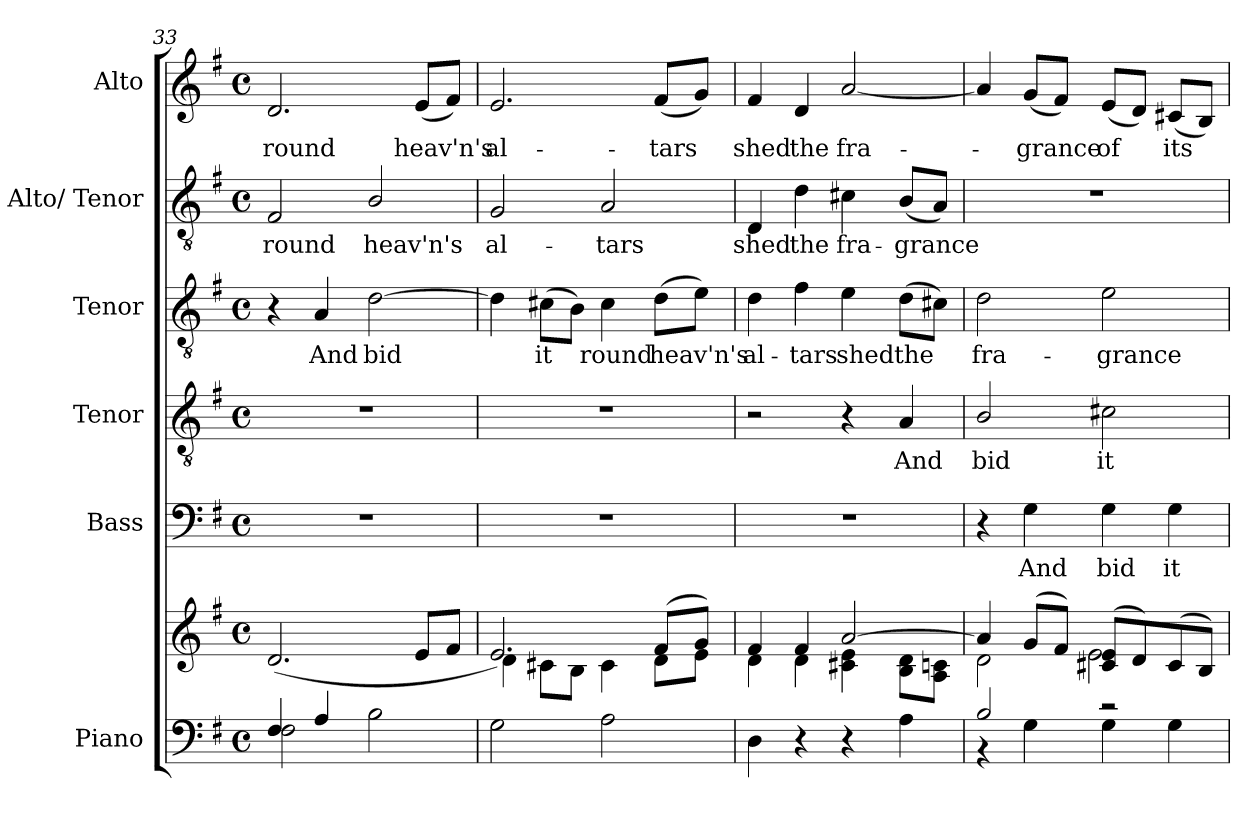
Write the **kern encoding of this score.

**kern	**kern	**kern	**text	**kern	**text	**kern	**text	**kern	**text	**kern	**text
*part6	*part6	*part5	*part5	*part4	*part4	*part3	*part3	*part2	*part2	*part1	*part1
*staff7	*staff6	*staff5	*staff5	*staff4	*staff4	*staff3	*staff3	*staff2	*staff2	*staff1	*staff1
*I"Piano	*	*I"Bass	*	*I"Tenor	*	*I"Tenor	*	*I"Alto/ Tenor	*	*I"Alto	*
*I'Pno.	*	*I'B.	*	*I'T.	*	*I'T.	*	*I'A.	*	*I'A.	*
!!LO:PB:g=z
*clefF4	*clefG2	*clefF4	*	*clefGv2	*	*clefGv2	*	*clefGv2	*	*clefG2	*
*	*	*	*	*ITrd7c12	*	*ITrd7c12	*	*ITrd7c12	*	*	*
*k[f#]	*k[f#]	*k[f#]	*	*k[f#]	*	*k[f#]	*	*k[f#]	*	*k[f#]	*
*G:	*G:	*G:	*	*G:	*	*G:	*	*G:	*	*G:	*
*M4/4	*M4/4	*M4/4	*	*M4/4	*	*M4/4	*	*M4/4	*	*M4/4	*
*met(c)	*met(c)	*met(c)	*	*met(c)	*	*met(c)	*	*met(c)	*	*met(c)	*
=33	=33	=33	=33	=33	=33	=33	=33	=33	=33	=33	=33
*^	*	*	*	*	*	*	*	*	*	*	*
!	!	!	!	!	!	!	!	!	!	!LO:LY:b:color=#000000	!	!
!	!	!	!	!	!	!	!	!	!	!	!	!LO:LY:b:color=#000000
4F#i/	2F#i\	(2.di/	1r	.	1r	.	4r	.	2FF#i/	round	2.di/	round
!	!	!	!	!	!	!	!	!LO:LY:b:color=#000000	!	!	!	!
4Ai/	.	.	.	.	.	.	4AAi/	And	.	.	.	.
!	!	!	!	!	!	!	!	!LO:LY:b:color=#000000	!	!	!	!
!	!	!	!	!	!	!	!	!	!	!LO:LY:b:color=#000000	!	!
2ryy	2Bi\	.	.	.	.	.	[2Di\	bid	2BBi/	heav'n's	.	.
!	!	!	!	!	!	!	!	!	!	!	!	!LO:LY:b:color=#000000
.	.	8ei/L	.	.	.	.	.	.	.	.	(8ei/L	heav'n's
.	.	8f#i/J	.	.	.	.	.	.	.	.	8f#i/J)	.
*v	*v	*	*	*	*	*	*	*	*	*	*	*
=34	=34	=34	=34	=34	=34	=34	=34	=34	=34	=34	=34
*	*^	*	*	*	*	*	*	*	*	*	*
!	!	!	!	!	!	!	!	!	!	!LO:LY:b:color=#000000	!	!
!	!	!	!	!	!	!	!	!	!	!	!	!LO:LY:b:color=#000000
2Gi\	2.ei/)	4di\	1r	.	1r	.	4Di\]	.	2GGi/	al-	2.ei/	al-
!	!	!	!	!	!	!	!	!LO:LY:b:color=#000000	!	!	!	!
.	.	8c#Xi\L	.	.	.	.	(8C#Xi\L	it	.	.	.	.
.	.	8Bi\J	.	.	.	.	8BBi\J)	.	.	.	.	.
!	!	!	!	!	!	!	!	!LO:LY:b:color=#000000	!	!	!	!
!	!	!	!	!	!	!	!	!	!	!LO:LY:b:color=#000000	!	!
2Ai\	.	4c#i\	.	.	.	.	4C#i\	round	2AAi/	-tars	.	.
!	!	!	!	!	!	!	!	!LO:LY:b:color=#000000	!	!	!	!
!	!	!	!	!	!	!	!	!	!	!	!	!LO:LY:b:color=#000000
.	(8f#i/L	8di\L	.	.	.	.	(8Di\L	heav'n's	.	.	(8f#i/L	-tars
.	8gi/J)	8ei\J	.	.	.	.	8Ei\J)	.	.	.	8gi/J)	.
=35	=35	=35	=35	=35	=35	=35	=35	=35	=35	=35	=35	=35
!	!	!	!	!	!	!	!	!LO:LY:b:color=#000000	!	!	!	!
!	!	!	!	!	!	!	!	!	!	!LO:LY:b:color=#000000	!	!
!	!	!	!	!	!	!	!	!	!	!	!	!LO:LY:b:color=#000000
4Di\	4f#i/	4di\	1r	.	2r	.	4Di\	al-	4DDi/	shed	4f#i/	shed
!	!	!	!	!	!	!	!	!LO:LY:b:color=#000000	!	!	!	!
!	!	!	!	!	!	!	!	!	!	!LO:LY:b:color=#000000	!	!
!	!	!	!	!	!	!	!	!	!	!	!	!LO:LY:b:color=#000000
4r	4f#i/	4di\	.	.	.	.	4F#i\	-tars	4Di\	the	4di/	the
!	!	!	!	!	!	!	!	!LO:LY:b:color=#000000	!	!	!	!
!	!	!	!	!	!	!	!	!	!	!LO:LY:b:color=#000000	!	!
!	!	!	!	!	!	!	!	!	!	!	!	!LO:LY:b:color=#000000
4r	[2ai/	4c#Xi\ 4ei	.	.	4r	.	4Ei\	shed	4C#Xi\	fra-	[2ai/	fra-
!	!	!	!	!	!	!LO:LY:b:color=#000000	!	!	!	!	!	!
!	!	!	!	!	!	!	!	!LO:LY:b:color=#000000	!	!	!	!
!	!	!	!	!	!	!	!	!	!	!LO:LY:b:color=#000000	!	!
4Ai\	.	8Bi\ 8diL	.	.	4AAi/	And	(8Di\L	the	(8BBi/L	-grance	.	.
.	.	8Ai\ 8cniJ	.	.	.	.	8C#Xi\J)	.	8AAi/J)	.	.	.
=36	=36	=36	=36	=36	=36	=36	=36	=36	=36	=36	=36	=36
*^	*	*	*	*	*	*	*	*	*	*	*	*
!	!	!	!	!	!	!	!LO:LY:b:color=#000000	!	!	!	!	!	!
!	!	!	!	!	!	!	!	!	!LO:LY:b:color=#000000	!	!	!	!
2Bi/	4r	4ai/]	2di\	4r	.	2BBi/	bid	2Di\	fra-	1r	.	4ai/]	.
!	!	!	!	!	!LO:LY:b:color=#000000	!	!	!	!	!	!	!	!
!	!	!	!	!	!	!	!	!	!	!	!	!	!LO:LY:b:color=#000000
.	4Gi\	(8gi/L	.	4Gi\	And	.	.	.	.	.	.	(8gi/L	-grance
.	.	8f#i/J)	.	.	.	.	.	.	.	.	.	8f#i/J)	.
!	!	!	!	!	!LO:LY:b:color=#000000	!	!	!	!	!	!	!	!
!	!	!	!	!	!	!	!LO:LY:b:color=#000000	!	!	!	!	!	!
!	!	!	!	!	!	!	!	!	!LO:LY:b:color=#000000	!	!	!	!
!	!	!	!	!	!	!	!	!	!	!	!	!	!LO:LY:b:color=#000000
2r	4Gi\	(8c#Xi/ 8eiL	2ei\	4Gi\	bid	2C#Xi\	it	2Ei\	-grance	.	.	(8ei/L	of
.	.	8di/)	.	.	.	.	.	.	.	.	.	8di/J)	.
!	!	!	!	!	!LO:LY:b:color=#000000	!	!	!	!	!	!	!	!
!	!	!	!	!	!	!	!	!	!	!	!	!	!LO:LY:b:color=#000000
.	4Gi\	(8c#i/	.	4Gi\	it	.	.	.	.	.	.	(8c#Xi/L	its
.	.	8Bi/J)	.	.	.	.	.	.	.	.	.	8Bi/J)	.
*v	*v	*	*	*	*	*	*	*	*	*	*	*	*
*	*v	*v	*	*	*	*	*	*	*	*	*	*
=	=	=	=	=	=	=	=	=	=	=	=
*-	*-	*-	*-	*-	*-	*-	*-	*-	*-	*-	*-
